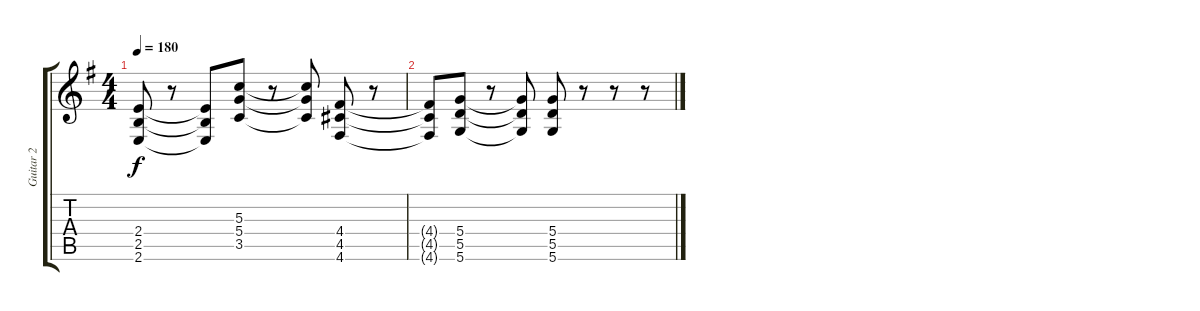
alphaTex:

\track ("Guitar 2" "Guitar 2") {instrument distortionguitar}
\staff {score tabs}
\tuning (E4 B3 G3 D3 A2 D2) {hide}
\ts (4 4)
\tempo 180
\clef g2
\ks g
(2.4 2.5 2.6).8{dy f} r.8 (2.4{t} 2.5{t} 2.6{t}).8 (5.3 5.4 3.5).8 r.8 (5.3{t} 5.4{t} 3.5{t}).8 (4.4 4.5 4.6).8 r.8 |
(4.4{t} 4.5{t} 4.6{t}).8 (5.4 5.5 5.6).8 r.8 (5.4{t} 5.5{t} 5.6{t}).8 (5.4 5.5 5.6).8 r.8 r.8 r.8
